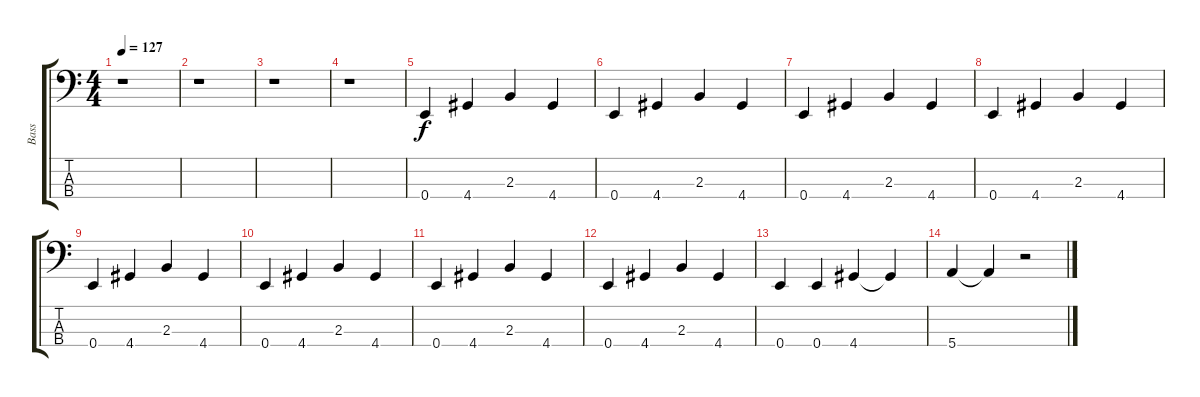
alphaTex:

\track ("Bass" "Bass") {instrument electricbassfinger}
\staff {score tabs}
\tuning (G2 D2 A1 E1) {hide}
\ts (4 4)
\tempo 127
\clef f4
\ks c
r.1{dy f} |
r.1 |
r.1 |
r.1 |
0.4.4 4.4.4 2.3.4 4.4.4 |
0.4.4 4.4.4 2.3.4 4.4.4 |
0.4.4 4.4.4 2.3.4 4.4.4 |
0.4.4 4.4.4 2.3.4 4.4.4 |
0.4.4 4.4.4 2.3.4 4.4.4 |
0.4.4 4.4.4 2.3.4 4.4.4 |
0.4.4 4.4.4 2.3.4 4.4.4 |
0.4.4 4.4.4 2.3.4 4.4.4 |
0.4.4 0.4.4 4.4.4 4.4{t}.4 |
5.4.4 5.4{t}.4 r.2
